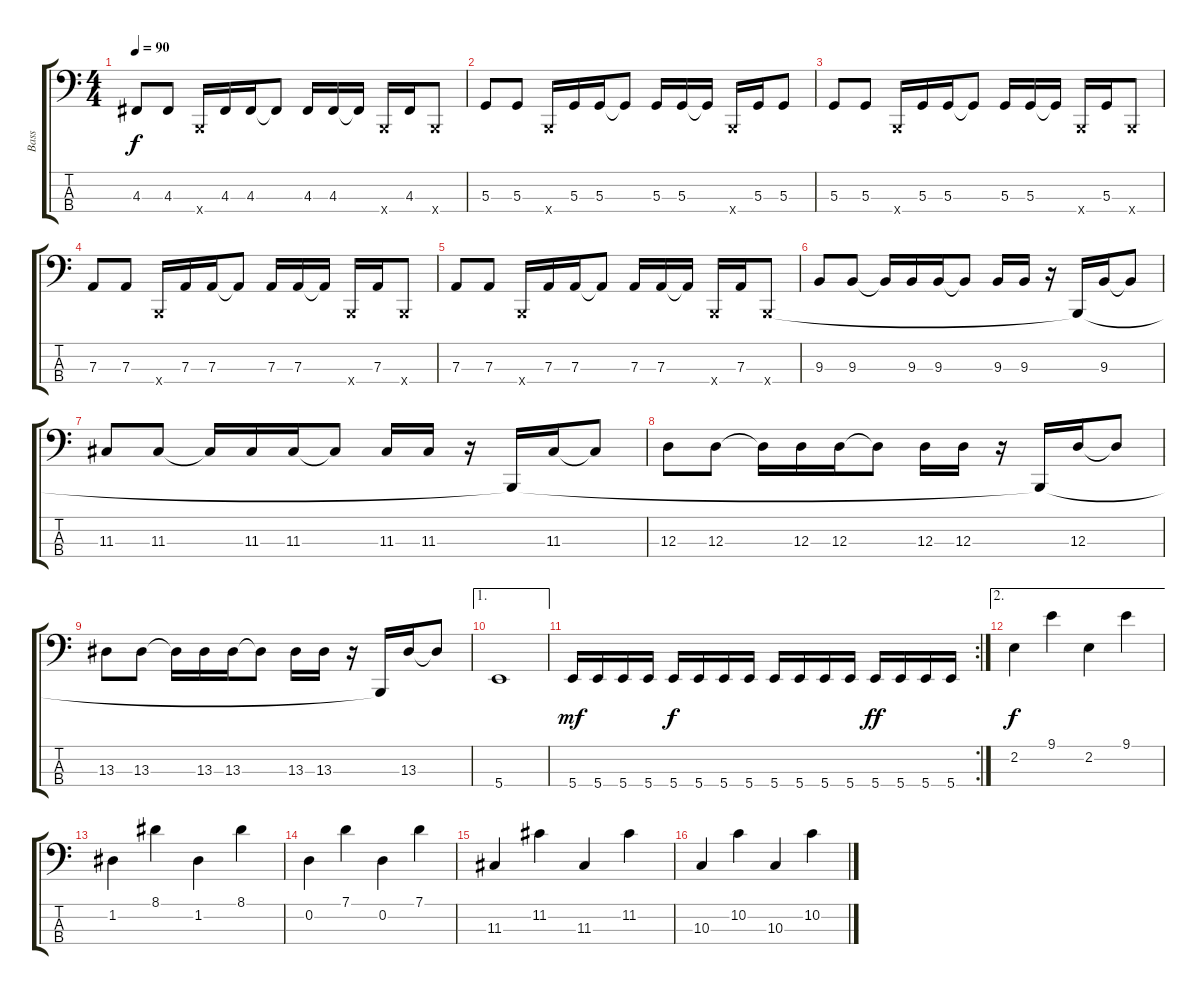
\track ("Bass" "Bass") {instrument electricbassfinger}
\staff {score tabs}
\tuning (G2 D2 D1 B0) {hide}
\ts (4 4)
\tempo 90
\clef f4
\ks c
4.3.8{dy f} 4.3.8 0.4{x}.16 4.3.16 4.3.16 4.3{t}.8 4.3.16 4.3.16 4.3{t}.16 0.4{x}.16 4.3.16 0.4{x}.8 |
5.3.8 5.3.8 0.4{x}.16 5.3.16 5.3.16 5.3{t}.8 5.3.16 5.3.16 5.3{t}.16 0.4{x}.16 5.3.16 5.3.8 |
5.3.8 5.3.8 0.4{x}.16 5.3.16 5.3.16 5.3{t}.8 5.3.16 5.3.16 5.3{t}.16 0.4{x}.16 5.3.16 0.4{x}.8 |
7.3.8 7.3.8 0.4{x}.16 7.3.16 7.3.16 7.3{t}.8 7.3.16 7.3.16 7.3{t}.16 0.4{x}.16 7.3.16 0.4{x}.8 |
7.3.8 7.3.8 0.4{x}.16 7.3.16 7.3.16 7.3{t}.8 7.3.16 7.3.16 7.3{t}.16 0.4{x}.16 7.3.16 0.4{x}.8 |
9.3.8 9.3.8 9.3{t}.16 9.3.16 9.3.16 9.3{t}.8 9.3.16 9.3.16 r.16 0.4{t}.16 9.3.16 9.3{t}.8 |
11.3.8 11.3.8 11.3{t}.16 11.3.16 11.3.16 11.3{t}.8 11.3.16 11.3.16 r.16 0.4{t}.16 11.3.16 11.3{t}.8 |
12.3.8 12.3.8 12.3{t}.16 12.3.16 12.3.16 12.3{t}.8 12.3.16 12.3.16 r.16 0.4{t}.16 12.3.16 12.3{t}.8 |
13.3.8 13.3.8 13.3{t}.16 13.3.16 13.3.16 13.3{t}.8 13.3.16 13.3.16 r.16 0.4{t}.16 13.3.16 13.3{t}.8 |
\ae 1
5.4.1 |
\rc 2
5.4.16{dy mf} 5.4.16 5.4.16 5.4.16 5.4.16{dy f} 5.4.16 5.4.16 5.4.16 5.4.16 5.4.16 5.4.16 5.4.16 5.4.16{dy ff} 5.4.16 5.4.16 5.4.16 |
\ae 2
2.2.4{dy f} 9.1.4 2.2.4 9.1.4 |
1.2.4 8.1.4 1.2.4 8.1.4 |
0.2.4 7.1.4 0.2.4 7.1.4 |
11.3.4 11.2.4 11.3.4 11.2.4 |
10.3.4 10.2.4 10.3.4 10.2.4
